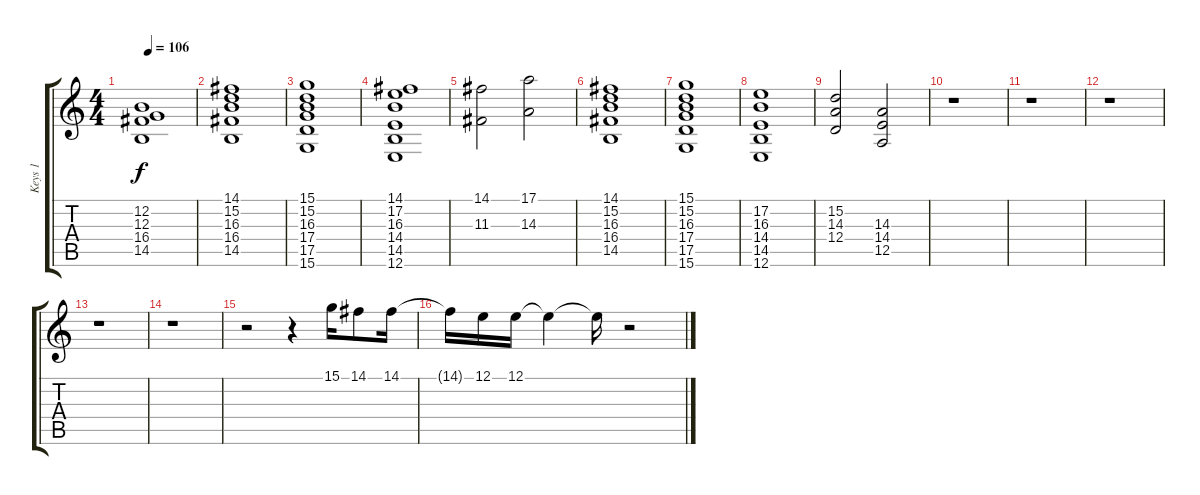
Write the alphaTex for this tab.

\track ("Keys 1" "Keys 1") {instrument synthstrings1}
\staff {score tabs}
\tuning (E4 B3 G3 D3 A2 E2) {hide}
\ts (4 4)
\tempo 106
\clef g2
\ks c
(12.2 12.3 16.4 14.5).1{dy f} |
(14.1 15.2 16.3 16.4 14.5).1 |
(15.1 15.2 16.3 17.4 17.5 15.6).1 |
(14.1 17.2 16.3 14.4 14.5 12.6).1 |
(14.1 11.3).2 (17.1 14.3).2 |
(14.1 15.2 16.3 16.4 14.5).1 |
(15.1 15.2 16.3 17.4 17.5 15.6).1 |
(17.2 16.3 14.4 14.5 12.6).1 |
(15.2 14.3 12.4).2 (14.3 14.4 12.5).2 |
r.1 |
r.1 |
r.1 |
r.1 |
r.1 |
r.2 r.4 15.1.16 14.1.8 14.1.16 |
14.1{t}.16 12.1.16 12.1.16 12.1{t}.4 12.1{t}.16 r.2
